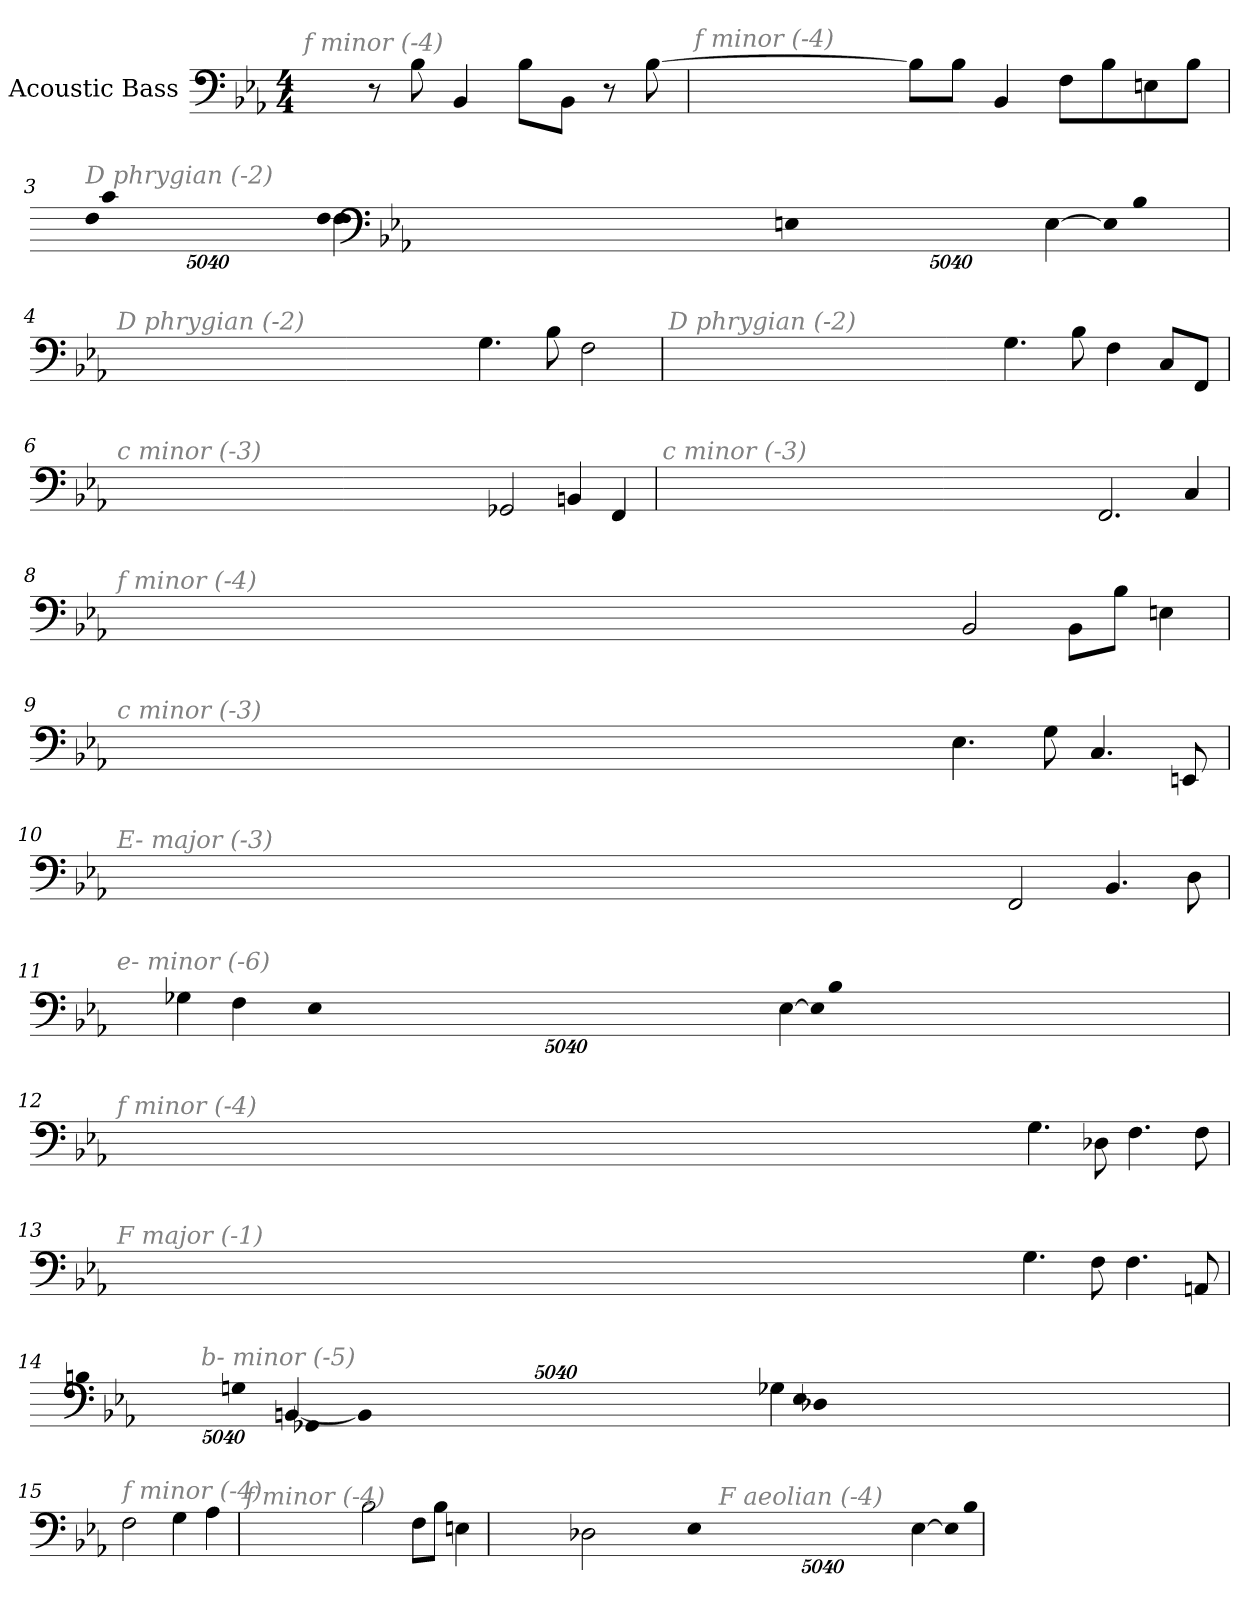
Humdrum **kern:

**kern
*part1
*staff1
*I"Acoustic Bass
*clefF4
*ITrd7c12
*k[b-e-a-]
*E-:
*M4/4
=1
!LO:TX:i:color=#808080:t=f minor (-4)
8r
8BB-
4BBB-
8BB-L
8BBB-J
8r
[8BB-
=2
!LO:TX:i:color=#808080:t=f minor (-4)
8BB-L]
8BB-J
4BBB-
8FFL
8BB-
8EEn
8BB-J
=3
!LO:TX:i:color=#808080:t=D phrygian (-2)
[4EE-
!LO:N:vis=8
40320%3347EE-L]
!LO:N:vis=8
40320%3347BB-
!LO:N:vis=8
40320%3347EEnJ
[4FF
!LO:N:vis=8
40320%3347FFL]
!LO:N:vis=8
40320%3347C
!LO:N:vis=8
40320%3347FFJ
=4
!LO:TX:i:color=#808080:t=D phrygian (-2)
4.GG
8BB-
2FF
=5
!LO:TX:i:color=#808080:t=D phrygian (-2)
4.GG
8BB-
4FF
8CCL
8FFFJ
=6
!LO:TX:i:color=#808080:t=c minor (-3)
2GGG-X
4BBBn
4FFF
=7
!LO:TX:i:color=#808080:t=c minor (-3)
2.FFF
4CC
=8
!LO:TX:i:color=#808080:t=f minor (-4)
2BBB-
8BBB-L
8BB-J
4EEn
=9
!LO:TX:i:color=#808080:t=c minor (-3)
4.EE-
8GG
4.CC
8EEEn
=10
!LO:TX:i:color=#808080:t=E- major (-3)
2FFF
4.BBB-
8DD
=11
!LO:TX:i:color=#808080:t=e- minor (-6)
[4EE-
!LO:N:vis=8
40320%3347EE-L]
!LO:N:vis=8
40320%3347BB-
!LO:N:vis=8
40320%3347EE-J
4FF
4GG-X
=12
!LO:TX:i:color=#808080:t=f minor (-4)
4.GG
8DD-X
4.FF
8FF
=13
!LO:TX:i:color=#808080:t=F major (-1)
4.GG
8FF
4.FF
8AAAn
=14
!LO:TX:i:color=#808080:t=b- minor (-5)
4GG-X
!LO:N:vis=8
40320%3347EE-L
!LO:N:vis=8
40320%3347DD-X
!LO:N:vis=8
40320%3347GGG-XJ
[4BBBn
!LO:N:vis=8
40320%3347BBBL]
!LO:N:vis=8
40320%3347GGn
!LO:N:vis=8
40320%3347BBnJ
=15
!LO:TX:i:color=#808080:t=f minor (-4)
2FF
4GG
4AA-
=16
!LO:TX:i:color=#808080:t=f minor (-4)
2BB-
8FFL
8BB-J
4EEn
=17
!LO:TX:i:color=#808080:t=F aeolian (-4)
[4EE-
!LO:N:vis=8
40320%3347EE-L]
!LO:N:vis=8
40320%3347BB-
!LO:N:vis=8
40320%3347EE-J
2DD-X
=
*-
